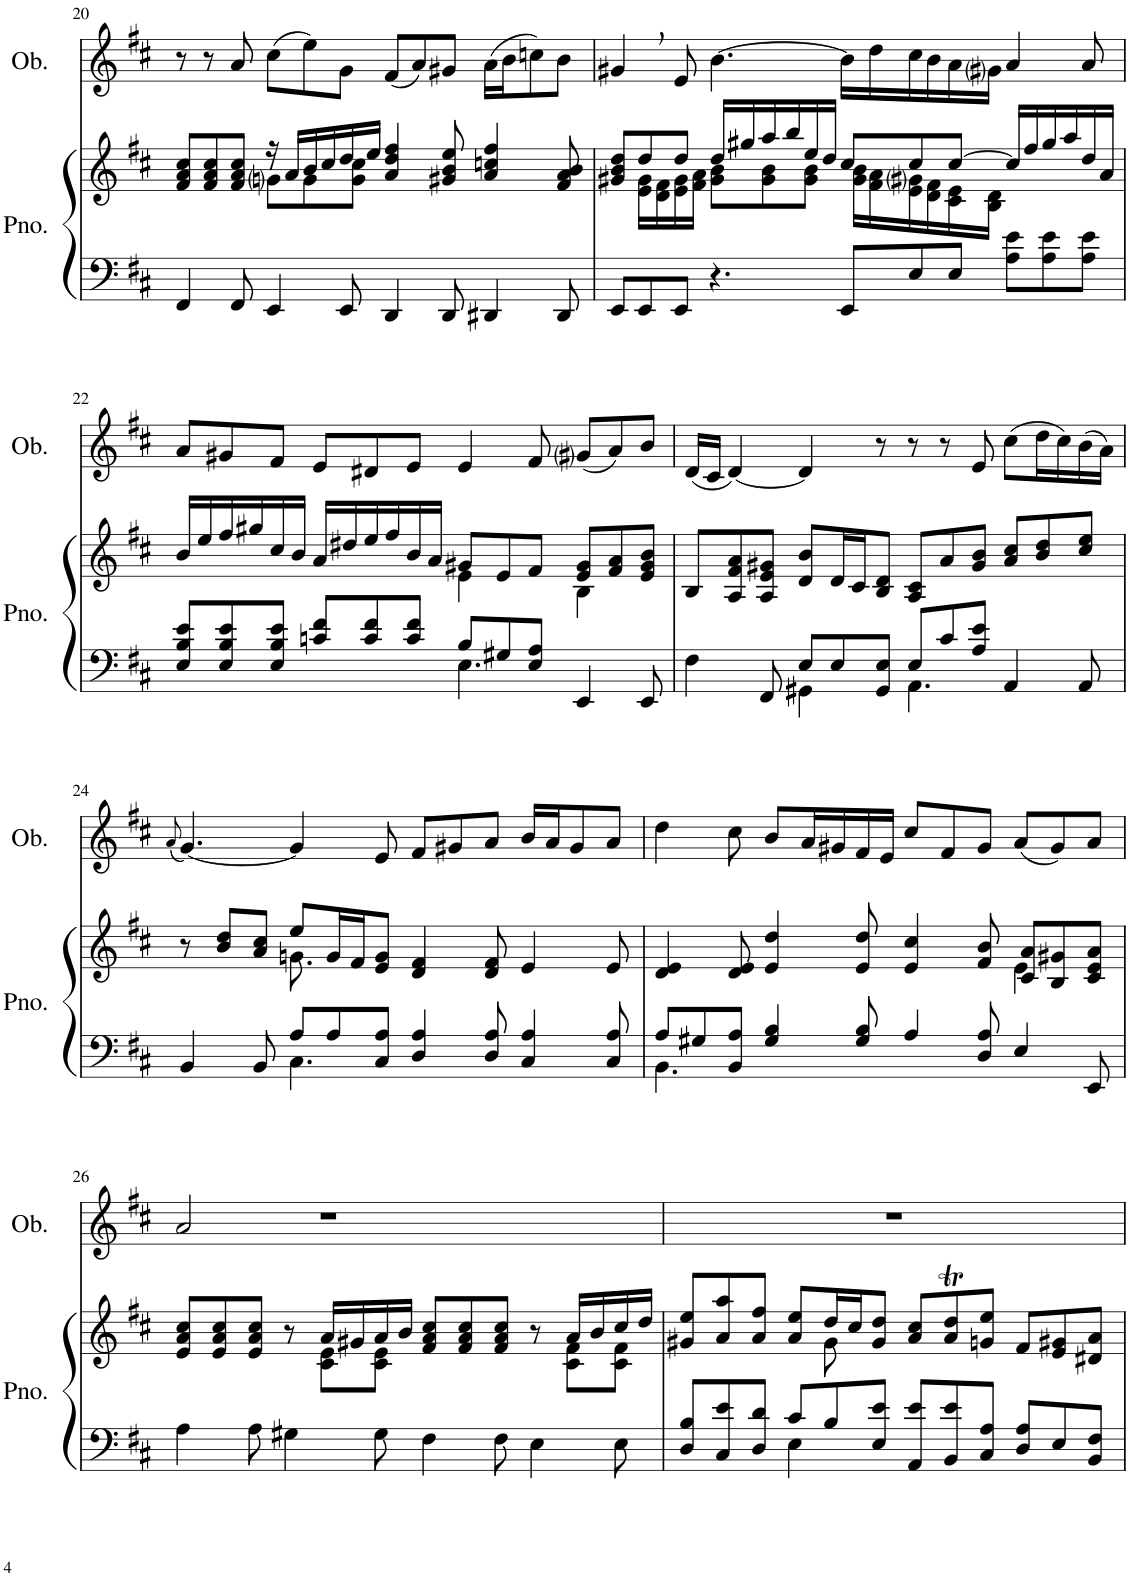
**kern	**kern	**kern
*part2	*part2	*part1
*staff3	*staff2	*staff1
*I"Piano	*	*I"Oboe
*I'Pno.	*	*I'Ob.
!!LO:PB:g=z
*clefF4	*clefG2	*clefG2
*k[f#c#]	*k[f#c#]	*k[f#c#]
*M12/8	*M12/8	*M12/8
=20	=20	=20
*	*^	*
4FF#/	8f#/ 8a/ 8cc#/L	4.ryy	8r
.	8f#/ 8a/ 8cc#/	.	8r
8FF#/	8f#/ 8a/ 8cc#/J	.	8a/
4EE/	16r	8gni\L	(8cc#\L
.	16a/LL	.	.
.	16b/	8g\	8ee\)
.	16cc#/	.	.
8EE/	16dd/	8g\ 8cc#\J	8g\J
.	16ee/JJ	.	.
4DD/	4a/ 4dd/ 4ff#/	2.ryy	(8f#/L
.	.	.	8a/)
8DD/	8g#X/ 8b/ 8ee/	.	8g#X/J
4DD#X/	4a/ 4ccn/ 4ff#/	.	(16a\LL
.	.	.	16b\J
.	.	.	8ccn\)
8DD#/	8f#/ 8a/ 8b/	.	8b\J
=21	=21	=21	=21
8EE/L	8g#X/ 8b/ 8dd/L	8ryy	4g#X,/
8EE/	8dd/	16e\ 16g#\LL	.
.	.	16d\ 16f#\	.
8EE/J	8dd/J	16e\ 16g#\	8e/
.	.	16f#\ 16a\JJ	.
4.r	16dd/LL	8g#\ 8b\L	[4.b\
.	16gg#X/	.	.
.	16aa/	8g#\ 8b\	.
.	16bb/	.	.
.	16ee/	8g#\ 8b\J	.
.	16dd/JJ	.	.
8EE/L	8cc#/L	16g#\ 16b\LL	16b\LL]
.	.	16f#\ 16a\	16dd\
8E/	8cc#/	16e\ 16g#i\	16cc#\
.	.	16d\ 16f#\	16b\
8E/J	[8cc#/J	16c#\ 16e\	16a\
.	.	16B\ 16d\JJ	16g#i\JJ
8A\ 8e\L	16cc#/LL]	4.ryy	4a/
.	16ff#/	.	.
8A\ 8e\	16gg#/	.	.
.	16aa/	.	.
8A\ 8e\J	16dd/	.	8a/
.	16a/JJ	.	.
!!LO:LB:g=z
=22	=22	=22	=22
*^	*	*	*
8E/ 8B/ 8e/L	2.ryy	16b/LL	2.ryy	8a/L
.	.	16ee/	.	.
8E/ 8B/ 8e/	.	16ff#/	.	8g#X/
.	.	16gg#X/	.	.
8E/ 8B/ 8e/J	.	16cc#/	.	8f#/J
.	.	16b/JJ	.	.
8cn/ 8f#/L	.	16a/LL	.	8e/L
.	.	16dd#X/	.	.
8c/ 8f#/	.	16ee/	.	8d#X/
.	.	16ff#/	.	.
8c/ 8f#/J	.	16b/	.	8e/J
.	.	16a/JJ	.	.
8B/L	4.E\	8g#X/L	4e\	4e/
8G#X/	.	8e/	.	.
8E/ 8A/J	.	8f#/J	8ryy	8f#/
4EE/	4.ryy	8e/ 8g#/L	4B\	(8g#i/L
.	.	8f#/ 8a/	.	8a/)
8EE/	.	8e/ 8g#/ 8b/J	8ryy	8b/J
*	*	*v	*v	*
=23	=23	=23	=23
4F#\	4.ryy	8B/L	(16d/LL
.	.	.	16c#/JJ
.	.	8A/ 8f#/ 8a/	[4d/)
8FF#/	.	8A/ 8e/ 8g#X/J	.
8E/L	4GG#X\	8d/ 8b/L	4d/]
8E/	.	16d/L	.
.	.	16c#/J	.
8GG#/ 8E/J	8ryy	8B/ 8d/J	8r
8E/L	4.AA\	8A/ 8c#/L	8r
8c#/	.	8a/	8r
8A/ 8e/J	.	8g#/ 8b/J	8e/
4AA/	4.ryy	8a/ 8cc#/L	(8cc#\L
.	.	8b/ 8dd/	16dd\L
.	.	.	16cc#\)
8AA/	.	8cc#/ 8ee/J	(16b\
.	.	.	16a\JJ)
!!LO:LB:g=z
=24	=24	=24	=24
.	.	.	(8qa/
*	*	*^	*
4BB/	4.ryy	8r	4.ryy	[4.g/)
.	.	8b/ 8dd/L	.	.
8BB/	.	8a/ 8cc#/J	.	.
8A/L	4.C#\	8ee/L	8.gn\	4g/]
8A/	.	16g/L	.	.
.	.	16f#/J	2...ryy	.
8C#/ 8A/J	.	8e/ 8g/J	.	8e/
4D/ 4A/	2.ryy	4d/ 4f#/	.	8f#/L
.	.	.	.	8g#X/
8D/ 8A/	.	8d/ 8f#/	.	8a/J
4C#/ 4A/	.	4e/	.	16b/LL
.	.	.	.	16a/J
.	.	.	.	8g#/
8C#/ 8A/	.	8e/	.	8a/J
=25	=25	=25	=25	=25
8A/L	4.BB\	4d/ 4e/	8ryy	4dd\
*	*	*v	*v	*
8G#X/	.	.	.
8BB/ 8A/J	.	8d/ 8e/	8cc#\
4G#/ 4B/	1ryy	4e/ 4dd/	8b/L
.	.	.	16a/L
.	.	.	16g#X/
8G#/ 8B/	.	8e/ 8dd/	16f#/
.	.	.	16e/JJ
4A/	.	4e/ 4cc#/	8cc#/L
.	.	.	8f#/
8D/ 8A/	.	8f#/ 8b/	8g#/J
*	*	*^	*
4E/	.	8c#/ 8a/L	4e\	(8a/L
.	.	8B/ 8g#X/	.	8g#/)
8EE/	8ryy	8c#/ 8e/ 8a/J	8ryy	8a/J
*v	*v	*	*	*
!!LO:LB:g=z
=26	=26	=26	=26
4A\	8e/ 8a/ 8cc#/L	2ryy	2a/
.	8e/ 8a/ 8cc#/	.	.
8A\	8e/ 8a/ 8cc#/J	.	.
4G#X\	8r	.	.
.	16a/LL	8c#\ 8e\L	1r
.	16g#X/	.	.
8G#\	16a/	8c#\ 8e\J	.
.	16b/JJ	.	.
4F#\	8f#/ 8a/ 8cc#/L	2ryy	.
.	8f#/ 8a/ 8cc#/	.	.
8F#\	8f#/ 8a/ 8cc#/J	.	.
4E\	8r	.	.
.	16a/LL	8c#\ 8f#\L	.
.	16b/	.	.
8E\	16cc#/	8c#\ 8f#\J	.
.	16dd/JJ	.	.
=27	=27	=27	=27
*^	*	*	*
8D/ 8B/L	4.ryy	8g#X/ 8ee/L	2ryy	1.r
8C#/ 8e/	.	8a/ 8aa/	.	.
8D/ 8d/J	.	8a/ 8ff#/J	.	.
8c#/L	4E\	8a/ 8ee/L	.	.
8B/	.	16dd/L	8g#\	.
.	.	16cc#/J	.	.
8E/ 8e/J	2..ryy	8g#/ 8dd/J	2..ryy	.
8AA/ 8e/L	.	8a/ 8cc#/L	.	.
8BB/ 8e/	.	8a/T 8dd/T	.	.
8C#/ 8A/J	.	8gn/ 8ee/J	.	.
8D/ 8A/L	.	8f#/L	.	.
8E/	.	8e/ 8g#X/	.	.
8BB/ 8F#/J	.	8d#X/ 8a/J	.	.
*v	*v	*	*	*
*	*v	*v	*
=	=	=
*-	*-	*-
